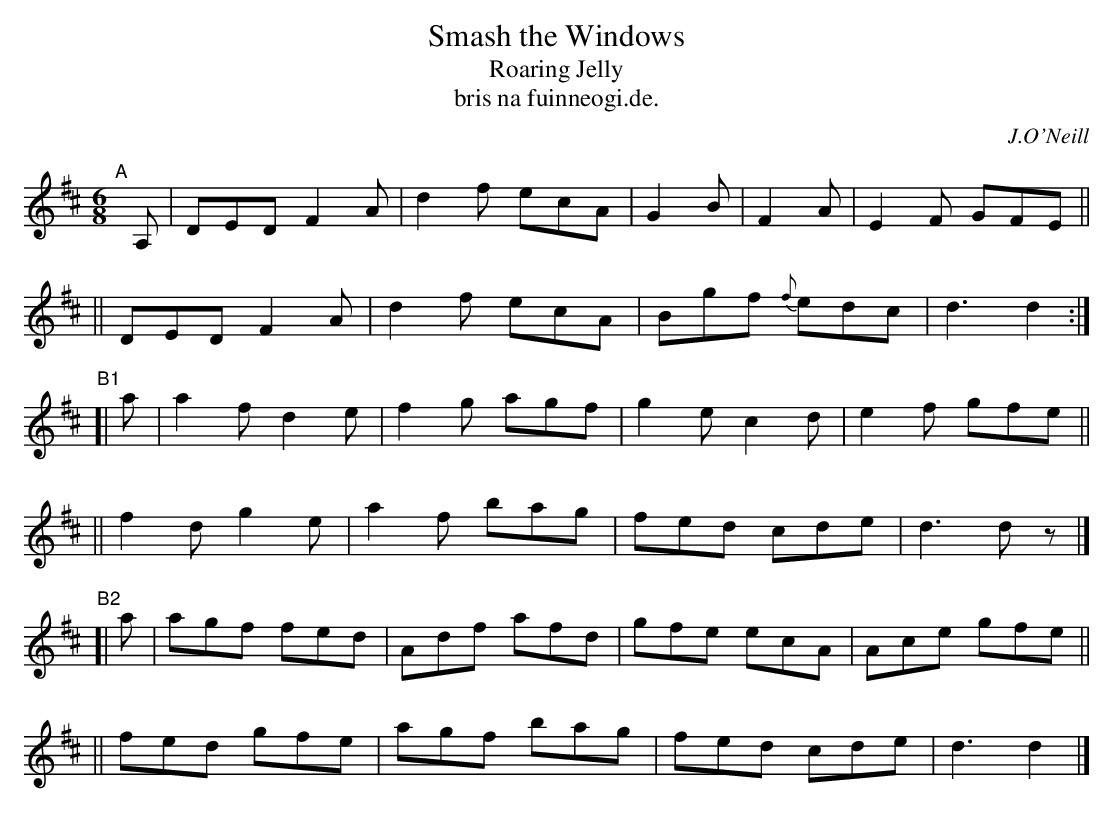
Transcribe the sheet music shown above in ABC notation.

X:1
T: Smash the Windows
T: Roaring Jelly
T: bris na fuinneogi\.de.
O: J.O'Neill
M: 6/8
L: 1/8
K: D
"^A"[|] A, \
|  DED F2A | d2f ecA | G2B |  F2A | E2F GFE ||
|| DED F2A | d2f ecA | Bgf {f}edc | d3  d2  :|
"^B1"[| a \
|  a2f d2e | f2g agf | g2e c2d | e2f gfe ||
|| f2d g2e | a2f bag | fed cde | d3  dz  |]
"^B2"[| a \
|  agf fed | Adf afd | gfe ecA | Ace gfe ||
|| fed gfe | agf bag | fed cde |  d3 d2  |]
